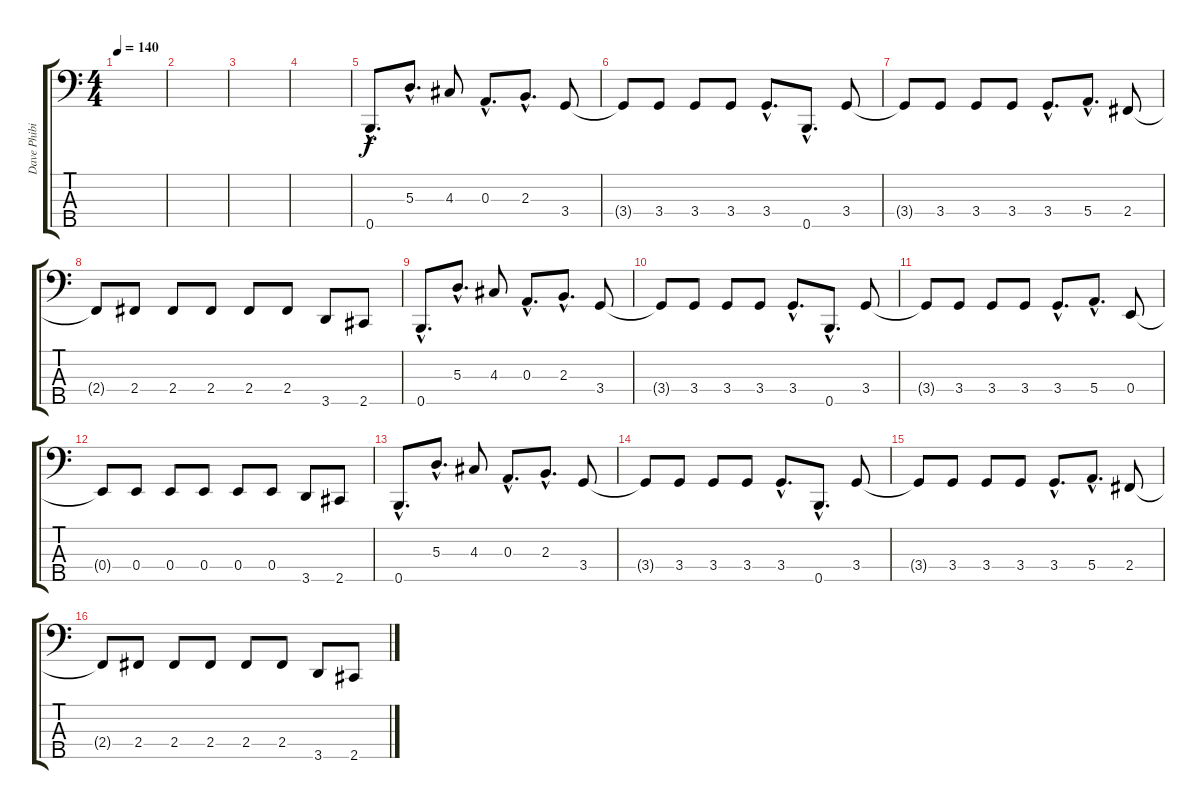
\track ("Dave Phibis (Bass)" "Dave Phibi") {instrument electricbasspick}
\staff {score tabs}
\tuning (G2 D2 A1 E1 B0) {hide}
\ts (4 4)
\tempo 140
\clef f4
\ks c
|
|
|
|
0.5{hac}.8{d} 5.3{hac}.8{d} 4.3.8 0.3{hac}.8{d} 2.3{hac}.8{d} 3.4.8 |
3.4{t}.8 3.4.8 3.4.8 3.4.8 3.4{hac}.8{d} 0.5{hac}.8{d} 3.4.8 |
3.4{t}.8 3.4.8 3.4.8 3.4.8 3.4{hac}.8{d} 5.4{hac}.8{d} 2.4.8 |
2.4{t}.8 2.4.8 2.4.8 2.4.8 2.4.8 2.4.8 3.5.8 2.5.8 |
0.5{hac}.8{d} 5.3{hac}.8{d} 4.3.8 0.3{hac}.8{d} 2.3{hac}.8{d} 3.4.8 |
3.4{t}.8 3.4.8 3.4.8 3.4.8 3.4{hac}.8{d} 0.5{hac}.8{d} 3.4.8 |
3.4{t}.8 3.4.8 3.4.8 3.4.8 3.4{hac}.8{d} 5.4{hac}.8{d} 0.4.8 |
0.4{t}.8 0.4.8 0.4.8 0.4.8 0.4.8 0.4.8 3.5.8 2.5.8 |
0.5{hac}.8{d} 5.3{hac}.8{d} 4.3.8 0.3{hac}.8{d} 2.3{hac}.8{d} 3.4.8 |
3.4{t}.8 3.4.8 3.4.8 3.4.8 3.4{hac}.8{d} 0.5{hac}.8{d} 3.4.8 |
3.4{t}.8 3.4.8 3.4.8 3.4.8 3.4{hac}.8{d} 5.4{hac}.8{d} 2.4.8 |
2.4{t}.8 2.4.8 2.4.8 2.4.8 2.4.8 2.4.8 3.5.8 2.5.8
